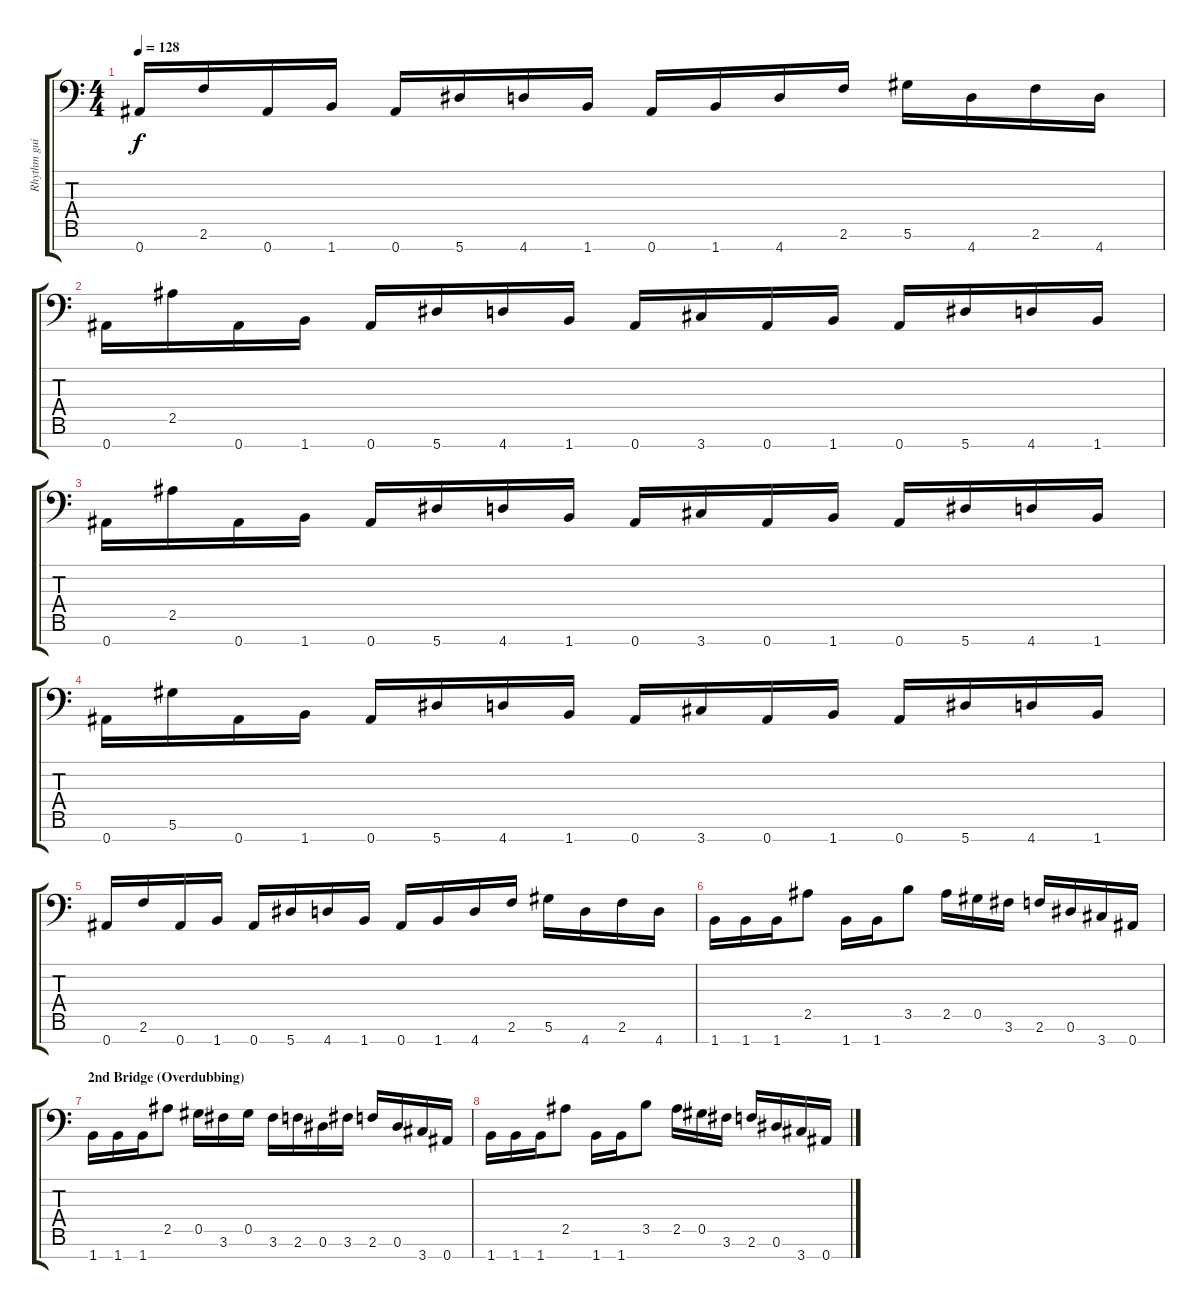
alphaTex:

\track ("Rhythm guitar" "Rhythm gui") {instrument overdrivenguitar}
\staff {score tabs}
\tuning (Eb4 Bb3 Gb3 Db3 Ab2 Eb2 Bb1) {hide}
\ts (4 4)
\tempo 128
\clef f4
\ks c
0.7.16{dy f} 2.6.16 0.7.16 1.7.16 0.7.16 5.7.16 4.7.16 1.7.16 0.7.16 1.7.16 4.7.16 2.6.16 5.6.16 4.7.16 2.6.16 4.7.16 |
0.7.16 2.5.16 0.7.16 1.7.16 0.7.16 5.7.16 4.7.16 1.7.16 0.7.16 3.7.16 0.7.16 1.7.16 0.7.16 5.7.16 4.7.16 1.7.16 |
0.7.16 2.5.16 0.7.16 1.7.16 0.7.16 5.7.16 4.7.16 1.7.16 0.7.16 3.7.16 0.7.16 1.7.16 0.7.16 5.7.16 4.7.16 1.7.16 |
0.7.16 5.6.16 0.7.16 1.7.16 0.7.16 5.7.16 4.7.16 1.7.16 0.7.16 3.7.16 0.7.16 1.7.16 0.7.16 5.7.16 4.7.16 1.7.16 |
0.7.16 2.6.16 0.7.16 1.7.16 0.7.16 5.7.16 4.7.16 1.7.16 0.7.16 1.7.16 4.7.16 2.6.16 5.6.16 4.7.16 2.6.16 4.7.16 |
1.7.16 1.7.16 1.7.16 2.5.8 1.7.16 1.7.16 3.5.8 2.5.16 0.5.16 3.6.16 2.6.16 0.6.16 3.7.16 0.7.16 |
\section ("" "2nd Bridge (Overdubbing)")
1.7.16 1.7.16 1.7.16 2.5.8 0.5.16 3.6.16 0.5.16 3.6.16 2.6.16 0.6.16 3.6.16 2.6.16 0.6.16 3.7.16 0.7.16 |
1.7.16 1.7.16 1.7.16 2.5.8 1.7.16 1.7.16 3.5.8 2.5.16 0.5.16 3.6.16 2.6.16 0.6.16 3.7.16 0.7.16
